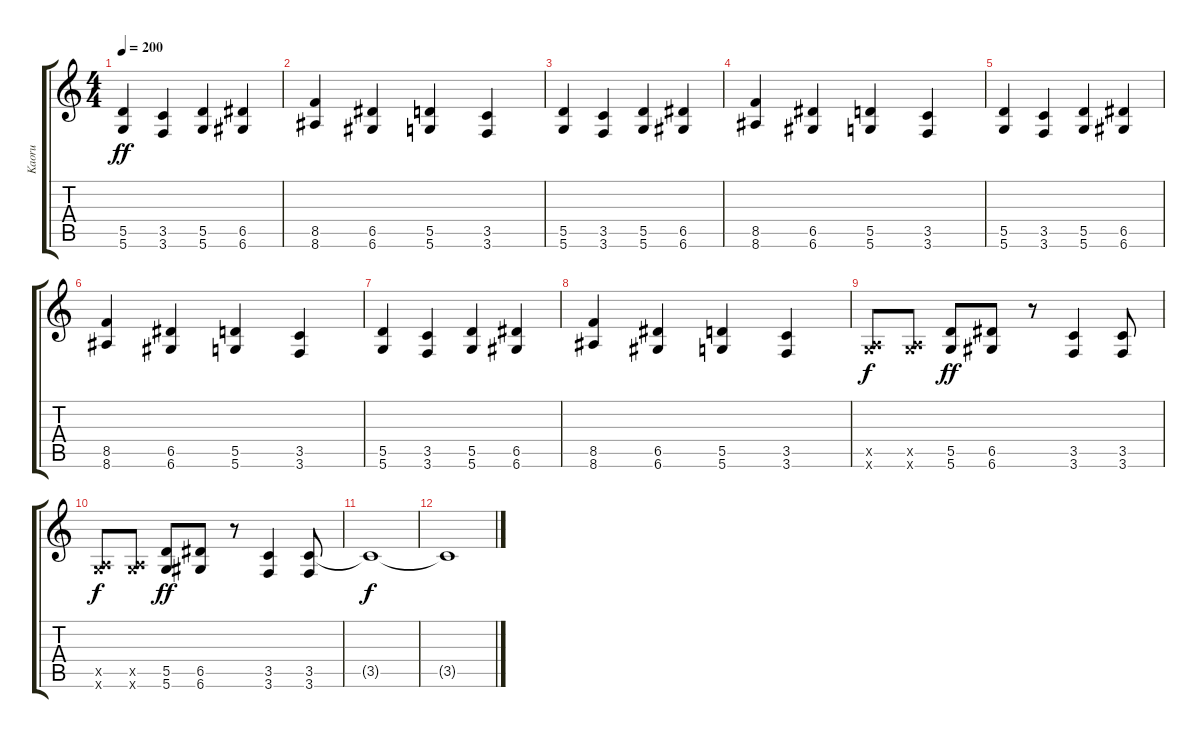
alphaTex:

\track ("Kaoru" "Kaoru") {instrument distortionguitar}
\staff {score tabs}
\tuning (E4 B3 G3 D3 A2 D2) {hide}
\ts (4 4)
\tempo 200
\clef g2
\ks c
(5.5 5.6).4{dy ff} (3.5 3.6).4 (5.5 5.6).4 (6.5 6.6).4 |
(8.5 8.6).4 (6.5 6.6).4 (5.5 5.6).4 (3.5 3.6).4 |
(5.5 5.6).4 (3.5 3.6).4 (5.5 5.6).4 (6.5 6.6).4 |
(8.5 8.6).4 (6.5 6.6).4 (5.5 5.6).4 (3.5 3.6).4 |
(5.5 5.6).4 (3.5 3.6).4 (5.5 5.6).4 (6.5 6.6).4 |
(8.5 8.6).4 (6.5 6.6).4 (5.5 5.6).4 (3.5 3.6).4 |
(5.5 5.6).4 (3.5 3.6).4 (5.5 5.6).4 (6.5 6.6).4 |
(8.5 8.6).4 (6.5 6.6).4 (5.5 5.6).4 (3.5 3.6).4 |
(0.5{x} 5.6{x}).8{dy f} (0.5{x} 5.6{x}).8 (5.5 5.6).8{dy ff} (6.5 6.6).8 r.8 (3.5 3.6).4 (3.5 3.6).8 |
(0.5{x} 5.6{x}).8{dy f} (0.5{x} 5.6{x}).8 (5.5 5.6).8{dy ff} (6.5 6.6).8 r.8 (3.5 3.6).4 (3.5 3.6).8 |
3.5{t}.1{dy f} |
3.5{t}.1
